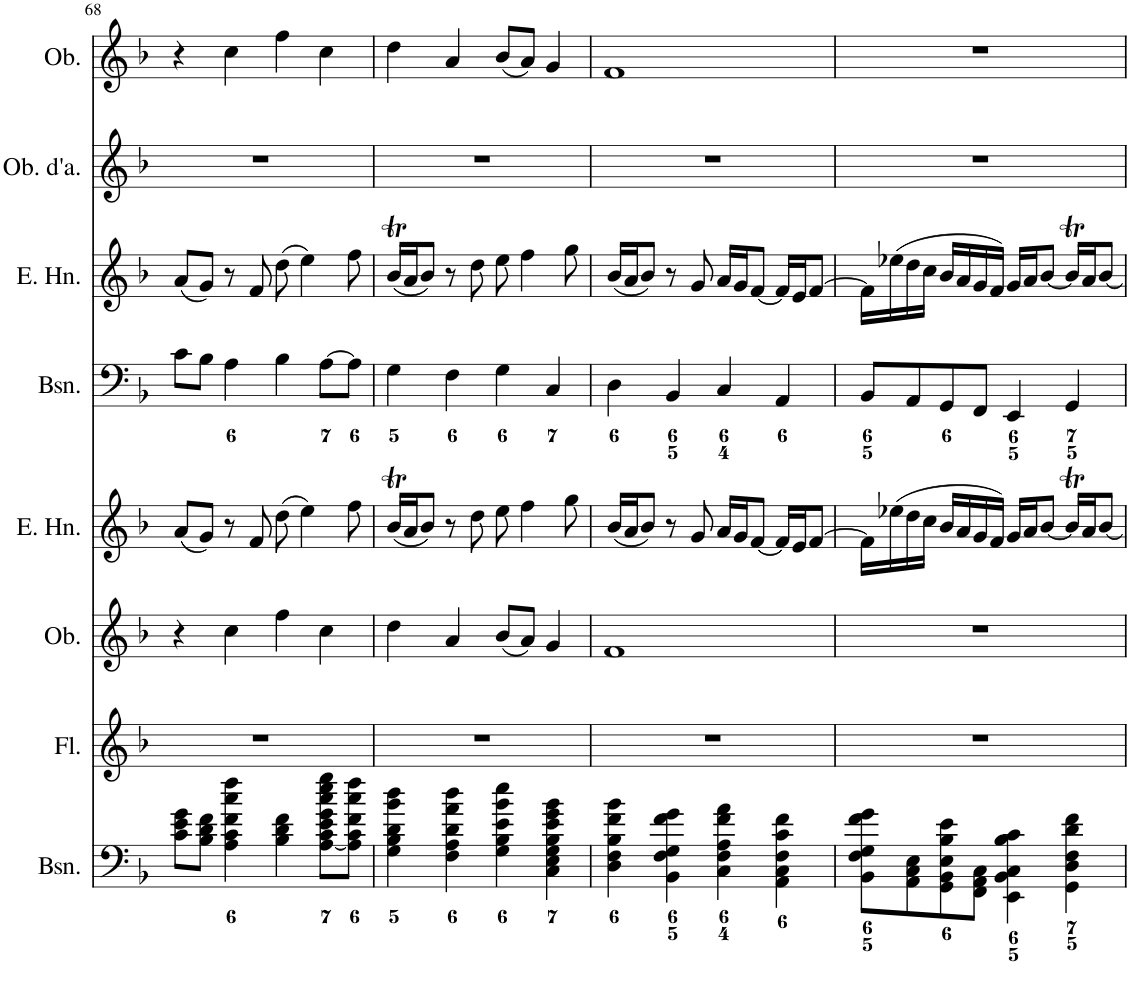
**kern	**kern	**kern	**kern	**kern	**kern	**kern	**kern
*part8	*part7	*part6	*part5	*part4	*part3	*part2	*part1
*staff8	*staff7	*staff6	*staff5	*staff4	*staff3	*staff2	*staff1
*I"Bassoon	*I"Flute	*I"Oboe	*I"English Horn	*I"Bassoon	*I"English Horn	*I"Oboe d'amore	*I"Oboe
*I'Bsn.	*I'Fl.	*I'Ob.	*I'E. Hn.	*I'Bsn.	*I'E. Hn.	*I'Ob. d'a.	*I'Ob.
!!LO:PB:g=z
*clefF4	*clefG2	*clefG2	*clefG2	*clefF4	*clefG2	*clefG2	*clefG2
*	*	*	*ITrd4c7	*	*ITrd4c7	*	*
*k[b-]	*k[b-]	*k[b-]	*k[b-]	*k[b-]	*k[b-]	*k[b-]	*k[b-]
*M4/4	*M4/4	*M4/4	*M4/4	*M4/4	*M4/4	*M4/4	*M4/4
*met(c)	*met(c)	*met(c)	*met(c)	*met(c)	*met(c)	*met(c)	*met(c)
=68	=68	=68	=68	=68	=68	=68	=68
8c\ 8e\ 8g\L	1r	4r	(8a/L	8c\L	(8a/L	1r	4r
8B-\ 8d\ 8f\J	.	.	8g/J)	8B-\J	8g/J)	.	.
4A\ 4c\ 4f\ 4cc\ 4ff\	.	4cc\	8r	4A\	8r	.	4cc\
.	.	.	8f/	.	8f/	.	.
4B-\ 4d\ 4f\	.	4ff\	(8dd\	4B-\	(8dd\	.	4ff\
.	.	.	4ee\)	.	4ee\)	.	.
[8A\ 8c\ 8e\ 8g\ 8cc\ 8ee\ 8gg\L	.	4cc\	.	[8A\L	.	.	4cc\
8A\] 8c\ 8f\ 8cc\ 8ff\J	.	.	8ff\	8A\J]	8ff\	.	.
=69	=69	=69	=69	=69	=69	=69	=69
4G\ 4B-\ 4d\ 4b-\ 4dd\	1r	4dd\	(16b-T/LL	4G\	(16b-T/LL	1r	4dd\
.	.	.	16a/J	.	16a/J	.	.
.	.	.	8b-/J)	.	8b-/J)	.	.
4F\ 4A\ 4d\ 4a\ 4dd\	.	4a/	8r	4F\	8r	.	4a/
.	.	.	8dd\	.	8dd\	.	.
4G\ 4B-\ 4e\ 4b-\ 4ee\	.	(8b-/L	8ee\	4G\	8ee\	.	(8b-/L
.	.	8a/J)	4ff\	.	4ff\	.	8a/J)
4C\ 4E\ 4G\ 4B-\ 4e\ 4g\ 4b-\	.	4g/	.	4C/	.	.	4g/
.	.	.	8gg\	.	8gg\	.	.
=70	=70	=70	=70	=70	=70	=70	=70
4D\ 4F\ 4B-\ 4f\ 4b-\	1r	1f	(16b-/LL	4D\	(16b-/LL	1r	1f
.	.	.	16a/J	.	16a/J	.	.
.	.	.	8b-/J)	.	8b-/J)	.	.
4BB-\ 4F\ 4G\ 4f\ 4g\	.	.	8r	4BB-/	8r	.	.
.	.	.	8g/	.	8g/	.	.
4C\ 4F\ 4A\ 4f\ 4a\	.	.	16a/LL	4C/	16a/LL	.	.
.	.	.	16g/J	.	16g/J	.	.
.	.	.	[8f/J	.	[8f/J	.	.
4AA\ 4C\ 4F\ 4c\ 4f\	.	.	16f/LL]	4AA/	16f/LL]	.	.
.	.	.	16e/J	.	16e/J	.	.
.	.	.	[8f/J	.	[8f/J	.	.
=71	=71	=71	=71	=71	=71	=71	=71
8BB-\ 8F\ 8G\ 8f\ 8g\L	1r	1r	16f\LL]	8BB-/L	16f\LL]	1r	1r
.	.	.	(16ee-X\	.	(16ee-X\	.	.
8AA\ 8C\ 8E\	.	.	16dd\	8AA/	16dd\	.	.
.	.	.	16cc\JJ	.	16cc\JJ	.	.
8GG\ 8BB-\ 8E\ 8B-\ 8e\	.	.	16b-/LL	8GG/	16b-/LL	.	.
.	.	.	16a/	.	16a/	.	.
8FF\ 8AA\ 8C\J	.	.	16g/	8FF/J	16g/	.	.
.	.	.	16f/JJ)	.	16f/JJ)	.	.
4EE\ 4BB-\ 4C\ 4B-\ 4c\	.	.	16g/LL	4EE/	16g/LL	.	.
.	.	.	16a/J	.	16a/J	.	.
.	.	.	[8b-/J	.	[8b-/J	.	.
4GG\ 4D\ 4F\ 4d\ 4f\	.	.	16b-T/LL]	4GG/	16b-T/LL]	.	.
.	.	.	16a/J	.	16a/J	.	.
.	.	.	[8b-/J	.	[8b-/J	.	.
=	=	=	=	=	=	=	=
*-	*-	*-	*-	*-	*-	*-	*-
